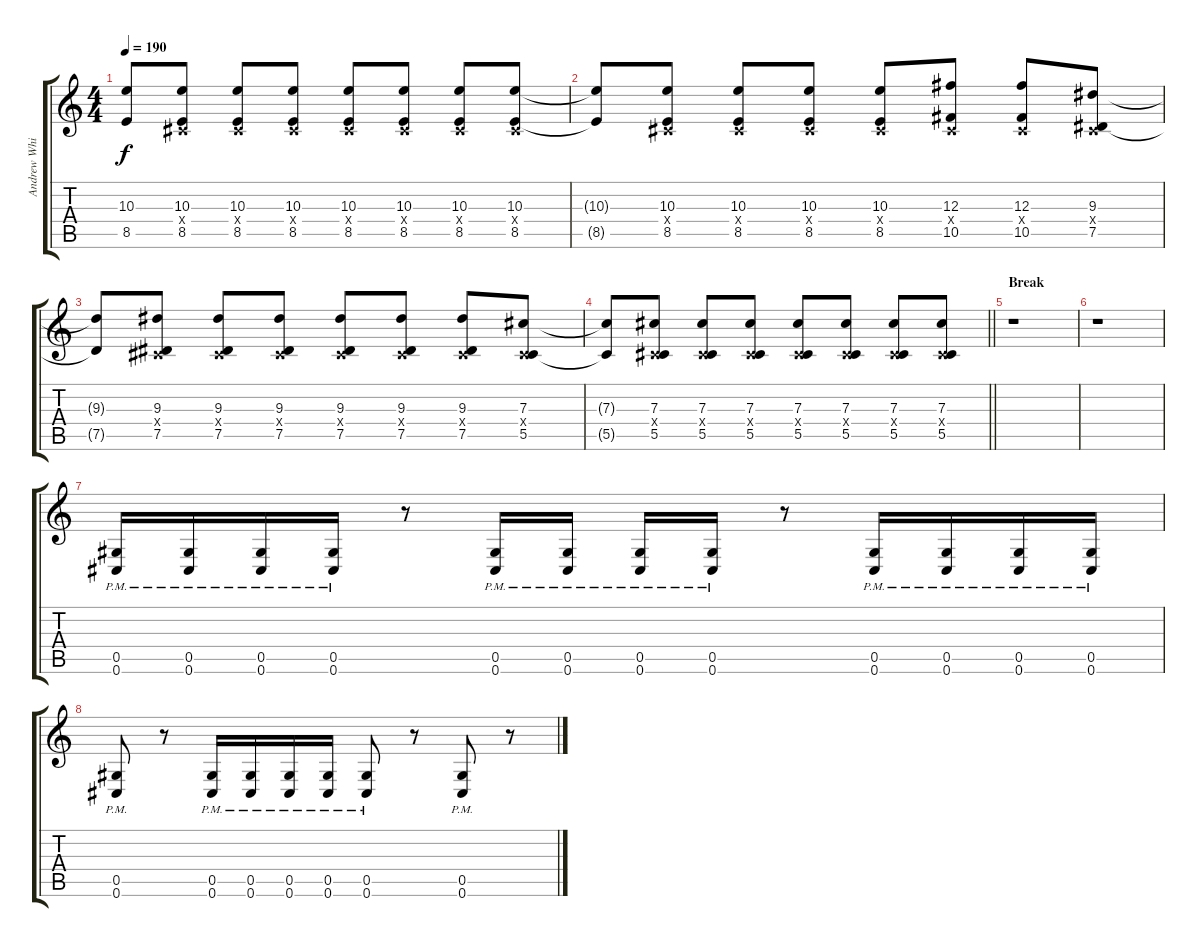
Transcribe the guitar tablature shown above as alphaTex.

\track ("Andrew Whiting" "Andrew Whi") {instrument distortionguitar}
\staff {score tabs}
\tuning (Eb4 Bb3 Gb3 Db3 Ab2 Db2) {hide}
\ts (4 4)
\tempo 190
\clef g2
\ks c
(10.3{t} 8.5{t}).8{dy f} (10.3 0.4{x} 8.5).8 (10.3 0.4{x} 8.5).8 (10.3 0.4{x} 8.5).8 (10.3 0.4{x} 8.5).8 (10.3 0.4{x} 8.5).8 (10.3 0.4{x} 8.5).8 (10.3 0.4{x} 8.5).8 |
(10.3{t} 8.5{t}).8 (10.3 0.4{x} 8.5).8 (10.3 0.4{x} 8.5).8 (10.3 0.4{x} 8.5).8 (10.3 0.4{x} 8.5).8 (12.3 0.4{x} 10.5).8 (12.3 0.4{x} 10.5).8 (9.3 0.4{x} 7.5).8 |
(9.3{t} 7.5{t}).8 (9.3 0.4{x} 7.5).8 (9.3 0.4{x} 7.5).8 (9.3 0.4{x} 7.5).8 (9.3 0.4{x} 7.5).8 (9.3 0.4{x} 7.5).8 (9.3 0.4{x} 7.5).8 (7.3 0.4{x} 5.5).8 |
\barLineRight lightlight
(7.3{t} 5.5{t}).8 (7.3 0.4{x} 5.5).8 (7.3 0.4{x} 5.5).8 (7.3 0.4{x} 5.5).8 (7.3 0.4{x} 5.5).8 (7.3 0.4{x} 5.5).8 (7.3 0.4{x} 5.5).8 (7.3 0.4{x} 5.5).8 |
\section ("" "Break")
r.1 |
r.1 |
(0.5{pm} 0.6{pm}).16 (0.5{pm} 0.6{pm}).16 (0.5{pm} 0.6{pm}).16 (0.5{pm} 0.6{pm}).16 r.8 (0.5{pm} 0.6{pm}).16 (0.5{pm} 0.6{pm}).16 (0.5{pm} 0.6{pm}).16 (0.5{pm} 0.6{pm}).16 r.8 (0.5{pm} 0.6{pm}).16 (0.5{pm} 0.6{pm}).16 (0.5{pm} 0.6{pm}).16 (0.5{pm} 0.6{pm}).16 |
(0.5{pm} 0.6{pm}).8 r.8 (0.5{pm} 0.6{pm}).16 (0.5{pm} 0.6{pm}).16 (0.5{pm} 0.6{pm}).16 (0.5{pm} 0.6{pm}).16 (0.5{pm} 0.6{pm}).8 r.8 (0.5{pm} 0.6{pm}).8 r.8
